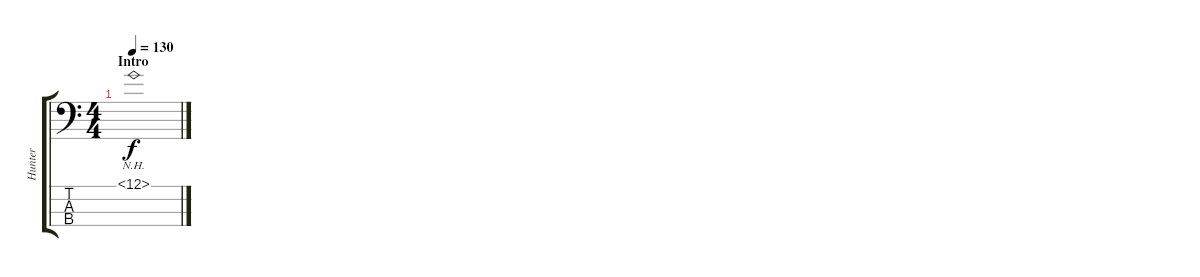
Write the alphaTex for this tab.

\track ("Hunter" "Hunter") {instrument electricbasspick}
\staff {score tabs}
\tuning (G2 D2 A1 E1) {hide}
\ts (4 4)
\section ("" "Intro")
\tempo 130
\clef f4
\ks c
12.1{nh}.1{dy f instrument electricbasspick}
